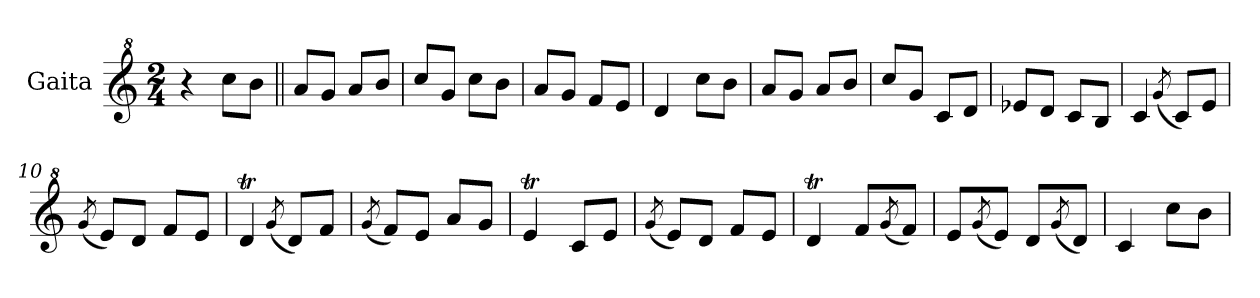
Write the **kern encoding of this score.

**kern
*part1
*staff1
*I"Gaita
*clefG^2
*k[]
*M2/4
*MM120
=1
4r
8ccc\L
8bb\J
=2||
8aa/L
8gg/J
8aa/L
8bb/J
=3
8ccc/L
8gg/J
8ccc\L
8bb\J
=4
8aa/L
8gg/J
8ff/L
8ee/J
=5
4dd/
8ccc\L
8bb\J
=6
8aa/L
8gg/J
8aa/L
8bb/J
=7
8ccc/L
8gg/J
8cc/L
8dd/J
=8
8ee-X/L
8dd/J
8cc/L
8b/J
=9
4cc/
(8qgg/
8cc/L)
8ee/J
=10
(8qgg/
8ee/L)
8dd/J
8ff/L
8ee/J
!!LO:LB:g=z
=11
4ddT/
(8qgg/
8dd/L)
8ff/J
=12
(8qgg/
8ff/L)
8ee/J
8aa/L
8gg/J
=13
4eet/
8cc/L
8ee/J
=14
(8qgg/
8ee/L)
8dd/J
8ff/L
8ee/J
=15
4ddT/
8ff/L
(8qgg/
8ff/J)
=16
8ee/L
(8qgg/
8ee/J)
8dd/L
(8qgg/
8dd/J)
=17
4cc/
8ccc\L
8bb\J
=
*-
